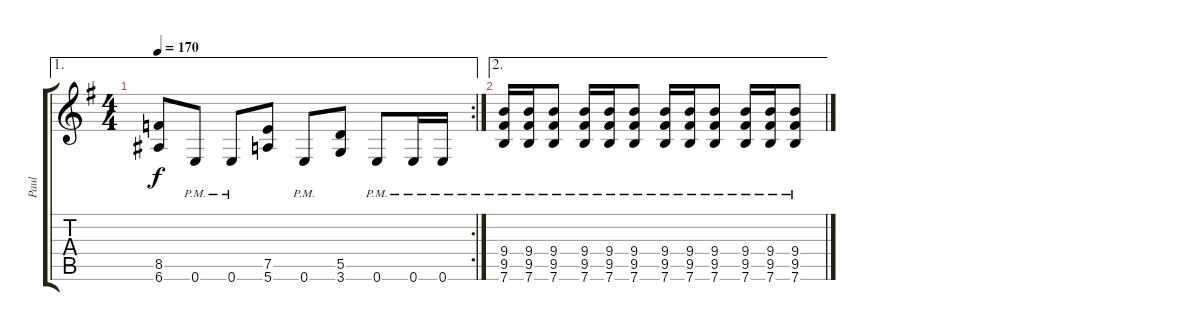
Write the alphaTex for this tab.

\track ("Paul" "Paul") {instrument overdrivenguitar}
\staff {score tabs}
\tuning (E4 B3 G3 D3 A2 E2) {hide}
\ae 1
\rc 2
\ts (4 4)
\tempo 170
\clef g2
\ks g
(8.5 6.6).8{dy f} 0.6{pm}.8 0.6{pm}.8 (7.5 5.6).8 0.6{pm}.8 (5.5 3.6).8 0.6{pm}.8 0.6{pm}.16 0.6{pm}.16 |
\ae 2
(9.4{pm} 9.5{pm} 7.6{pm}).16 (9.4{pm} 9.5{pm} 7.6{pm}).16 (9.4{pm} 9.5{pm} 7.6{pm}).8 (9.4{pm} 9.5{pm} 7.6{pm}).16 (9.4{pm} 9.5{pm} 7.6{pm}).16 (9.4{pm} 9.5{pm} 7.6{pm}).8 (9.4{pm} 9.5{pm} 7.6{pm}).16 (9.4{pm} 9.5{pm} 7.6{pm}).16 (9.4{pm} 9.5{pm} 7.6{pm}).8 (9.4{pm} 9.5{pm} 7.6{pm}).16 (9.4{pm} 9.5{pm} 7.6{pm}).16 (9.4{pm} 9.5{pm} 7.6{pm}).8
